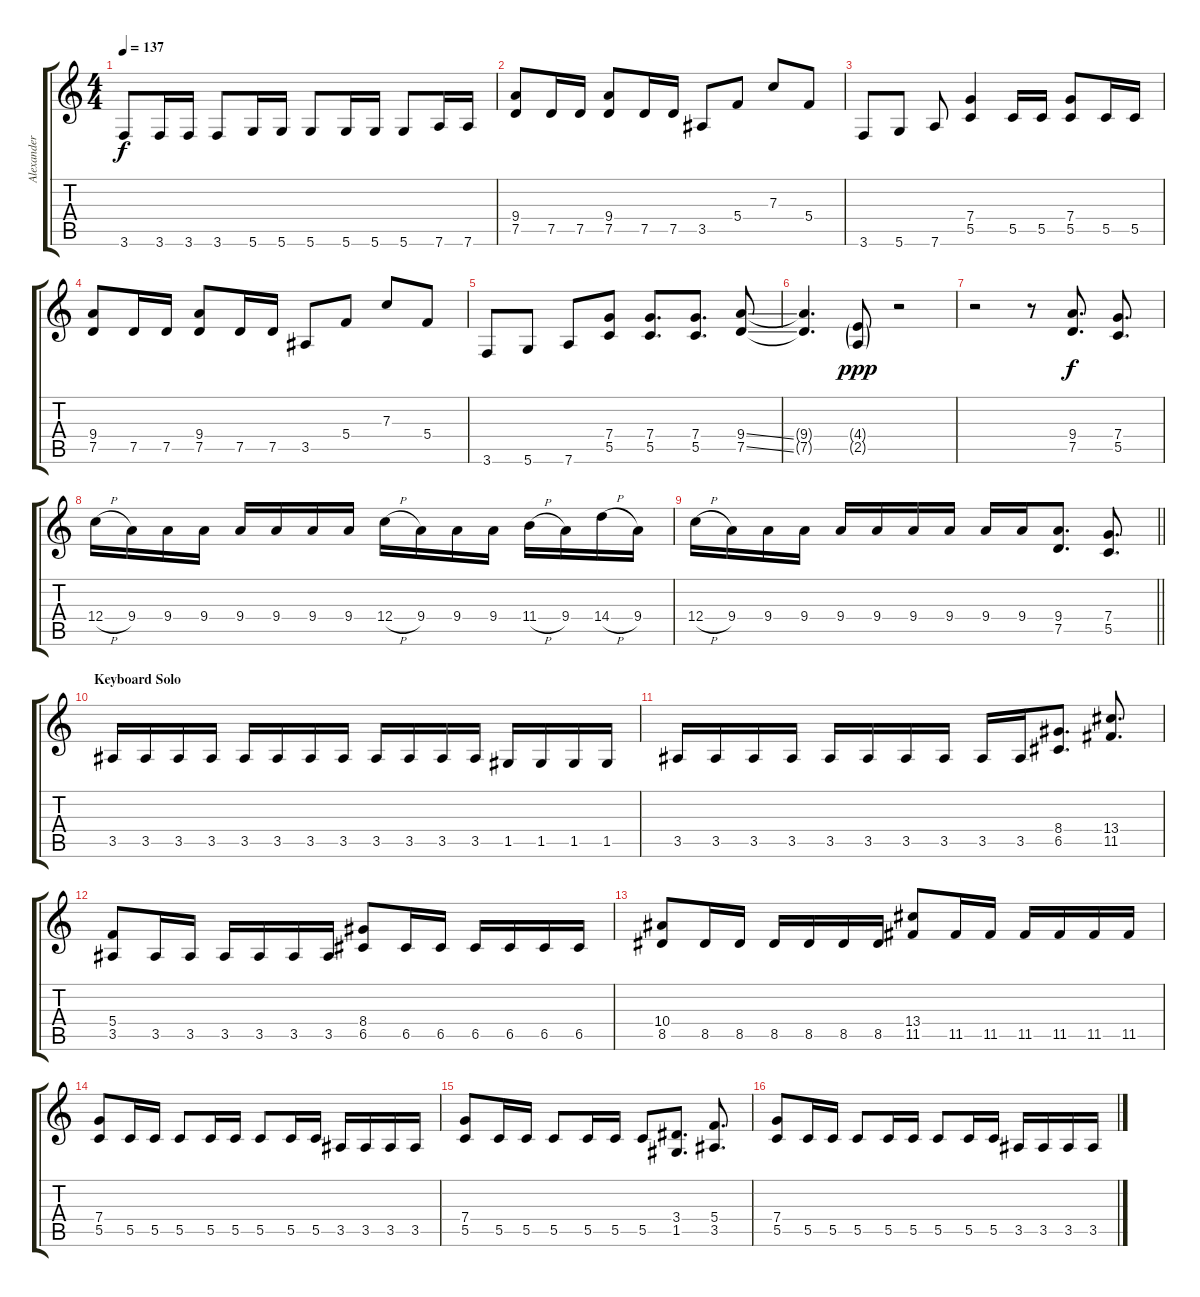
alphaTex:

\track ("Alexander Kuoppala" "Alexander ") {instrument distortionguitar}
\staff {score tabs}
\tuning (D4 A3 F3 C3 G2 D2) {hide}
\ts (4 4)
\tempo 137
\clef g2
\ks c
3.6.8{dy f} 3.6.16 3.6.16 3.6.8 5.6.16 5.6.16 5.6.8 5.6.16 5.6.16 5.6.8 7.6.16 7.6.16 |
(9.4 7.5).8 7.5.16 7.5.16 (9.4 7.5).8 7.5.16 7.5.16 3.5.8 5.4.8 7.3.8 5.4.8 |
3.6.8 5.6.8 7.6.8 (7.4 5.5).4 5.5.16 5.5.16 (7.4 5.5).8 5.5.16 5.5.16 |
(9.4 7.5).8 7.5.16 7.5.16 (9.4 7.5).8 7.5.16 7.5.16 3.5.8 5.4.8 7.3.8 5.4.8 |
3.6.8 5.6.8 7.6.8 (7.4 5.5).8 (7.4 5.5).8{d} (7.4 5.5).8{d} (9.4{ss} 7.5{ss}).8 |
(9.4{t} 7.5{t}).4{d} (4.4{g} 2.5{g}).8{dy ppp} r.2 |
r.2 r.8 (9.4 7.5).8{d dy f} (7.4 5.5).8{d} |
12.4{h}.16 9.4.16 9.4.16 9.4.16 9.4.16 9.4.16 9.4.16 9.4.16 12.4{h}.16 9.4.16 9.4.16 9.4.16 11.4{h}.16 9.4.16 14.4{h}.16 9.4.16 |
\barLineRight lightlight
12.4{h}.16 9.4.16 9.4.16 9.4.16 9.4.16 9.4.16 9.4.16 9.4.16 9.4.16 9.4.16 (9.4 7.5).8{d} (7.4 5.5).8{d} |
\section ("" "Keyboard Solo")
3.5.16 3.5.16 3.5.16 3.5.16 3.5.16 3.5.16 3.5.16 3.5.16 3.5.16 3.5.16 3.5.16 3.5.16 1.5.16 1.5.16 1.5.16 1.5.16 |
3.5.16 3.5.16 3.5.16 3.5.16 3.5.16 3.5.16 3.5.16 3.5.16 3.5.16 3.5.16 (8.4 6.5).8{d} (13.4 11.5).8{d} |
(5.4 3.5).8 3.5.16 3.5.16 3.5.16 3.5.16 3.5.16 3.5.16 (8.4 6.5).8 6.5.16 6.5.16 6.5.16 6.5.16 6.5.16 6.5.16 |
(10.4 8.5).8 8.5.16 8.5.16 8.5.16 8.5.16 8.5.16 8.5.16 (13.4 11.5).8 11.5.16 11.5.16 11.5.16 11.5.16 11.5.16 11.5.16 |
(7.4 5.5).8 5.5.16 5.5.16 5.5.8 5.5.16 5.5.16 5.5.8 5.5.16 5.5.16 3.5.16 3.5.16 3.5.16 3.5.16 |
(7.4 5.5).8 5.5.16 5.5.16 5.5.8 5.5.16 5.5.16 5.5.8 (3.4 1.5).8{d} (5.4 3.5).8{d} |
(7.4 5.5).8 5.5.16 5.5.16 5.5.8 5.5.16 5.5.16 5.5.8 5.5.16 5.5.16 3.5.16 3.5.16 3.5.16 3.5.16
